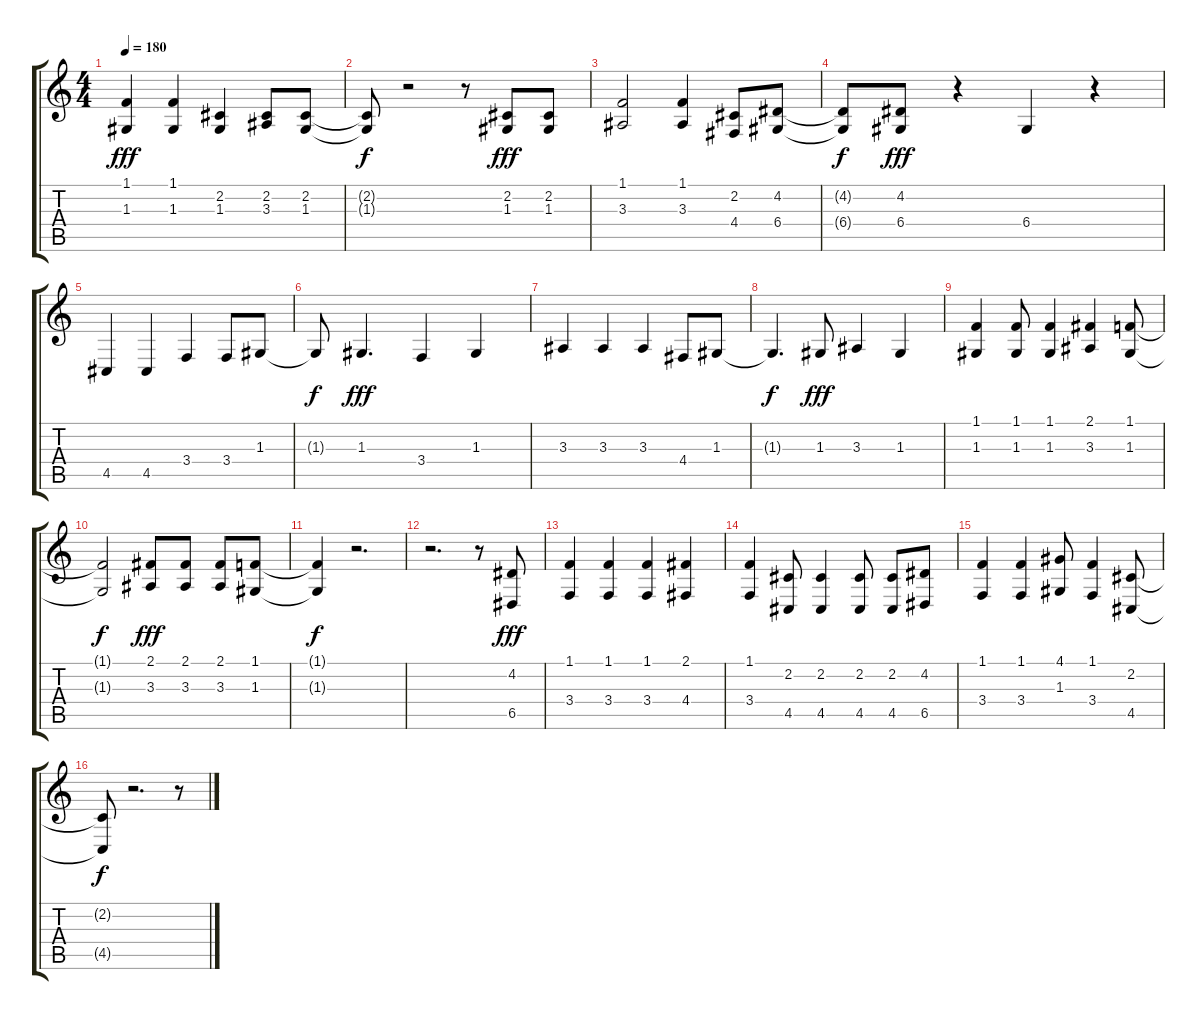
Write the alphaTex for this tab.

\track "" {instrument altosax}
\staff {score tabs}
\tuning (E4 B3 G3 D3 A2 E2) {hide}
\ts (4 4)
\tempo 180
\clef g2
\ks c
(1.1 1.3).4{dy fff} (1.1 1.3).4 (2.2 1.3).4 (2.2 3.3).8 (2.2 1.3).8 |
(2.2{t} 1.3{t}).8{dy f} r.2 r.8 (2.2 1.3).8{dy fff} (2.2 1.3).8 |
(1.1 3.3).2 (1.1 3.3).4 (2.2 4.4).8 (4.2 6.4).8 |
(4.2{t} 6.4{t}).8{dy f} (4.2 6.4).8{dy fff} r.4 6.4.4 r.4 |
4.5.4 4.5.4 3.4.4 3.4.8 1.3.8 |
1.3{t}.8{dy f} 1.3.4{d dy fff} 3.4.4 1.3.4 |
3.3.4 3.3.4 3.3.4 4.4.8 1.3.8 |
1.3{t}.4{d dy f} 1.3.8{dy fff} 3.3.4 1.3.4 |
(1.1 1.3).4 (1.1 1.3).8 (1.1 1.3).4 (2.1 3.3).4 (1.1 1.3).8 |
(1.1{t} 1.3{t}).2{dy f} (2.1 3.3).8{dy fff} (2.1 3.3).8 (2.1 3.3).8 (1.1 1.3).8 |
(1.1{t} 1.3{t}).4{dy f} r.2{d} |
r.2{d} r.8 (4.2 6.5).8{dy fff} |
(1.1 3.4).4 (1.1 3.4).4 (1.1 3.4).4 (2.1 4.4).4 |
(1.1 3.4).4 (2.2 4.5).8 (2.2 4.5).4 (2.2 4.5).8 (2.2 4.5).8 (4.2 6.5).8 |
(1.1 3.4).4 (1.1 3.4).4 (4.1 1.3).8 (1.1 3.4).4 (2.2 4.5).8 |
(2.2{t} 4.5{t}).8{dy f} r.2{d} r.8
